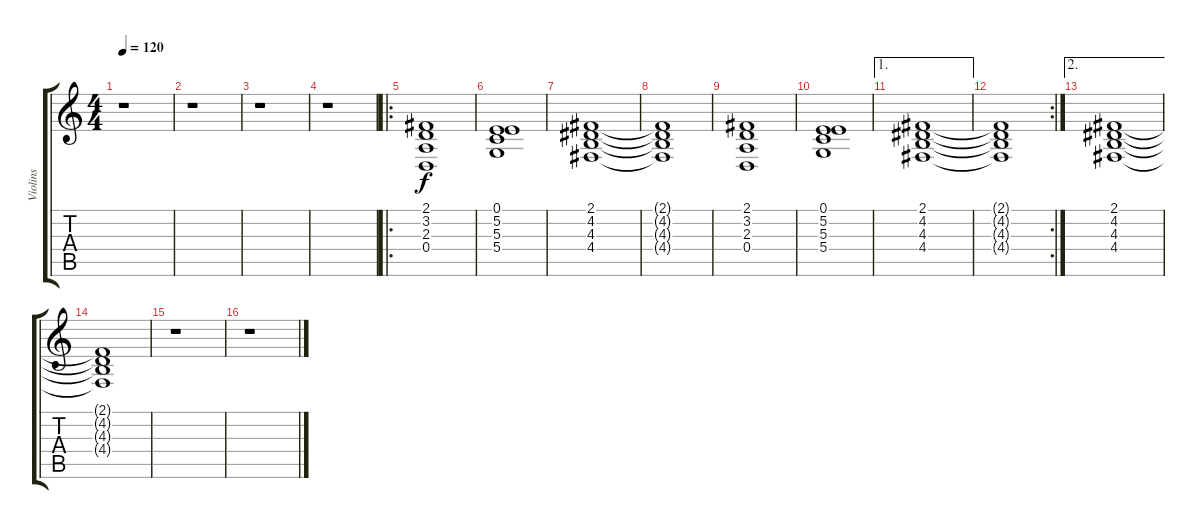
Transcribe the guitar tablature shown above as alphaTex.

\track ("Violins" "Violins") {instrument synthstrings1}
\staff {score tabs}
\tuning (E4 B3 G3 D3 A2 E2) {hide}
\ts (4 4)
\tempo 120
\clef g2
\ks c
r.1{dy f} |
r.1 |
r.1 |
r.1 |
\ro
(2.1 3.2 2.3 0.4).1 |
(0.1 5.2 5.3 5.4).1 |
(2.1 4.2 4.3 4.4).1 |
(2.1{t} 4.2{t} 4.3{t} 4.4{t}).1 |
(2.1 3.2 2.3 0.4).1 |
(0.1 5.2 5.3 5.4).1 |
\ae 1
(2.1 4.2 4.3 4.4).1 |
\rc 2
(2.1{t} 4.2{t} 4.3{t} 4.4{t}).1 |
\ae 2
(2.1 4.2 4.3 4.4).1{volume 0} |
(2.1{t} 4.2{t} 4.3{t} 4.4{t}).1 |
r.1 |
r.1
